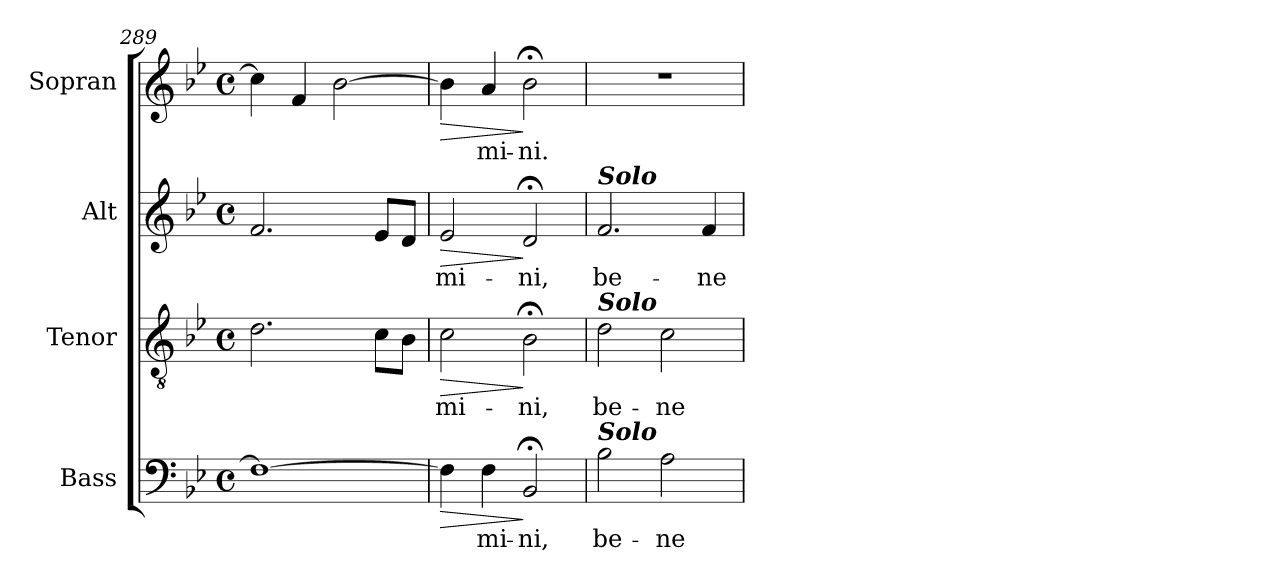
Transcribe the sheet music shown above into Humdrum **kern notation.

**kern	**text	**dynam	**kern	**text	**dynam	**kern	**text	**dynam	**kern	**text	**dynam
*part4	*part4	*part4	*part3	*part3	*part3	*part2	*part2	*part2	*part1	*part1	*part1
*staff4	*staff4	*staff4	*staff3	*staff3	*staff3	*staff2	*staff2	*staff2	*staff1	*staff1	*staff1
*I"Bass	*	*	*I"Tenor	*	*	*I"Alt	*	*	*I"Sopran	*	*
*I'B.	*	*	*I'T.	*	*	*I'A.	*	*	*I'S.	*	*
*clefF4	*	*	*clefGv2	*	*	*clefG2	*	*	*clefG2	*	*
*k[b-e-]	*	*	*k[b-e-]	*	*	*k[b-e-]	*	*	*k[b-e-]	*	*
*B-:	*	*	*B-:	*	*	*B-:	*	*	*B-:	*	*
*M4/4	*	*	*M4/4	*	*	*M4/4	*	*	*M4/4	*	*
*met(c)	*	*	*met(c)	*	*	*met(c)	*	*	*met(c)	*	*
=289	=289	=289	=289	=289	=289	=289	=289	=289	=289	=289	=289
1F_	.	.	2.d\	.	.	2.f/	.	.	4cc\]	.	.
.	.	.	.	.	.	.	.	.	4f/	.	.
.	.	.	.	.	.	.	.	.	[2b-\	.	.
.	.	.	8c\L	.	.	8e-/L	.	.	.	.	.
.	.	.	8B-\J	.	.	8d/J	.	.	.	.	.
=290	=290	=290	=290	=290	=290	=290	=290	=290	=290	=290	=290
!	!	!LO:HP:b	!	!LO:LY:b	!LO:HP:b	!	!LO:LY:b	!LO:HP:b	!	!	!LO:HP:b
4F\]	.	>	2c\	-mi-	>	2e-/	-mi-	>	4b-\]	.	>
!	!LO:LY:b	!	!	!	!	!	!	!	!	!LO:LY:b	!
4F\	-mi-	.	.	.	.	.	.	.	4a/	-mi-	.
!	!LO:LY:b	!	!	!LO:LY:b	!	!	!LO:LY:b	!	!	!LO:LY:b	!
2BB-;</	-ni,	]	2B-;<\	-ni,	]	2d;</	-ni,	]	2b-;<\	-ni.	]
!!LO:LB:g=z
=291	=291	=291	=291	=291	=291	=291	=291	=291	=291	=291	=291
!	!	!	!	!	!	!LO:TX:a:Bi:t=Solo	!	!	!	!	!
!	!	!	!LO:TX:a:Bi:t=Solo	!	!	!	!	!	!	!	!
!LO:TX:a:Bi:t=Solo	!	!	!	!	!	!	!	!	!	!	!
!	!LO:LY:b	!	!	!LO:LY:b	!	!	!LO:LY:b	!	!	!	!
2B-\	be-	.	2d\	be-	.	2.f/	be-	.	1r	.	.
!	!LO:LY:b	!	!	!LO:LY:b	!	!	!	!	!	!	!
2A\	-ne-	.	2c\	-ne-	.	.	.	.	.	.	.
!	!	!	!	!	!	!	!LO:LY:b	!	!	!	!
.	.	.	.	.	.	4f/	-ne-	.	.	.	.
=	=	=	=	=	=	=	=	=	=	=	=
*-	*-	*-	*-	*-	*-	*-	*-	*-	*-	*-	*-
